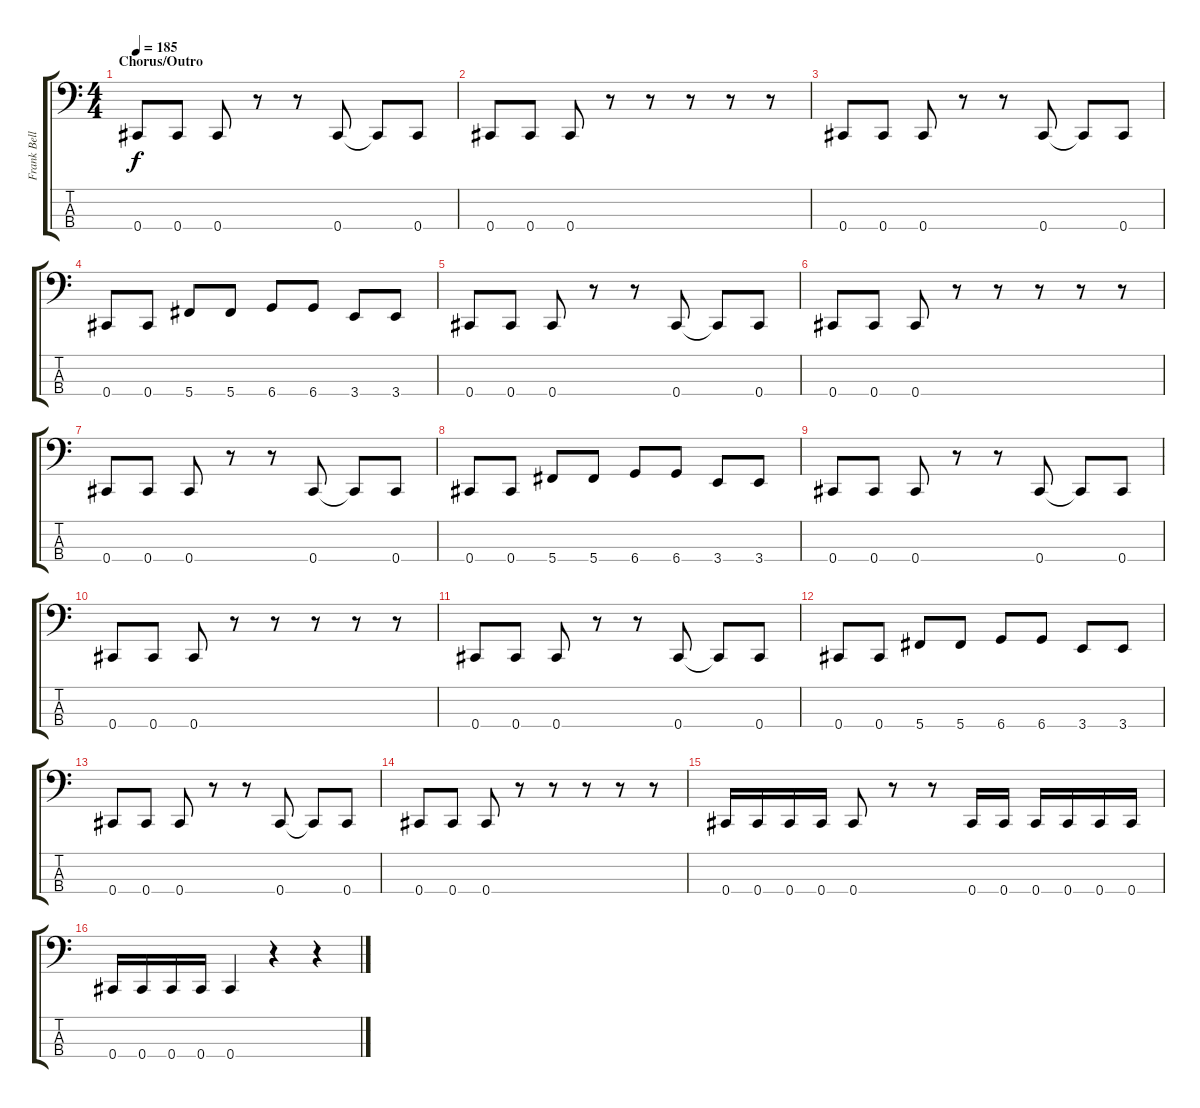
\track ("Frank Bello" "Frank Bell") {instrument electricbasspick}
\staff {score tabs}
\tuning (Gb2 Db2 Ab1 Db1) {hide}
\ts (4 4)
\section ("" "Chorus/Outro")
\tempo 185
\clef f4
\ks c
0.4.8{dy f} 0.4.8 0.4.8 r.8 r.8 0.4.8 0.4{t}.8 0.4.8 |
0.4.8 0.4.8 0.4.8 r.8 r.8 r.8 r.8 r.8 |
0.4.8 0.4.8 0.4.8 r.8 r.8 0.4.8 0.4{t}.8 0.4.8 |
0.4.8 0.4.8 5.4.8 5.4.8 6.4.8 6.4.8 3.4.8 3.4.8 |
0.4.8 0.4.8 0.4.8 r.8 r.8 0.4.8 0.4{t}.8 0.4.8 |
0.4.8 0.4.8 0.4.8 r.8 r.8 r.8 r.8 r.8 |
0.4.8 0.4.8 0.4.8 r.8 r.8 0.4.8 0.4{t}.8 0.4.8 |
0.4.8 0.4.8 5.4.8 5.4.8 6.4.8 6.4.8 3.4.8 3.4.8 |
0.4.8 0.4.8 0.4.8 r.8 r.8 0.4.8 0.4{t}.8 0.4.8 |
0.4.8 0.4.8 0.4.8 r.8 r.8 r.8 r.8 r.8 |
0.4.8 0.4.8 0.4.8 r.8 r.8 0.4.8 0.4{t}.8 0.4.8 |
0.4.8 0.4.8 5.4.8 5.4.8 6.4.8 6.4.8 3.4.8 3.4.8 |
0.4.8 0.4.8 0.4.8 r.8 r.8 0.4.8 0.4{t}.8 0.4.8 |
0.4.8 0.4.8 0.4.8 r.8 r.8 r.8 r.8 r.8 |
0.4.16 0.4.16 0.4.16 0.4.16 0.4.8 r.8 r.8 0.4.16 0.4.16 0.4.16 0.4.16 0.4.16 0.4.16 |
0.4.16 0.4.16 0.4.16 0.4.16 0.4.4 r.4 r.4
